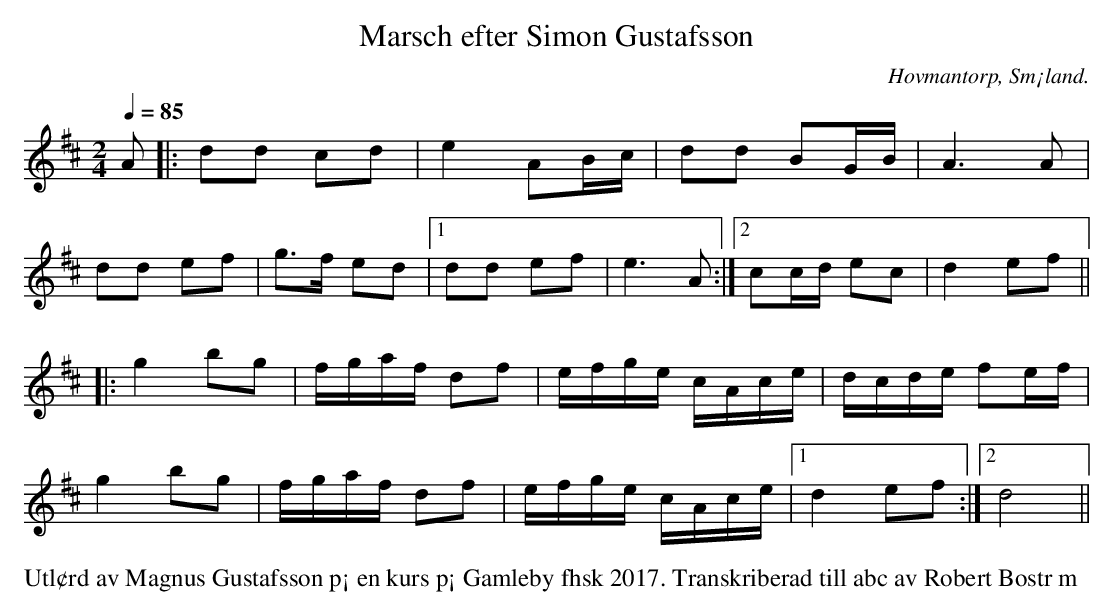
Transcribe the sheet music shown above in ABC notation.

X:1
T:Marsch efter Simon Gustafsson
O:Hovmantorp, Sm¡land.
M:2/4
L:1/8
K:D
Q:1/4=85
A|:dd cd |e2 AB/c/|dd BG/B/|A3A|
dd ef|g3/2f/ ed|1dd ef|e3A:|2cc/d/ ec|d2ef||
|:g2bg|f/g/a/f/ df|e/f/g/e/ c/A/c/e/|d/c/d/e/ fe/f/|
g2bg|f/g/a/f/ df|e/f/g/e/ c/A/c/e/|1d2ef:|2d4||
%%begintext
Utl¢rd av Magnus Gustafsson p¡ en kurs p¡ Gamleby fhsk 2017. Transkriberad till abc av Robert Bostr m
